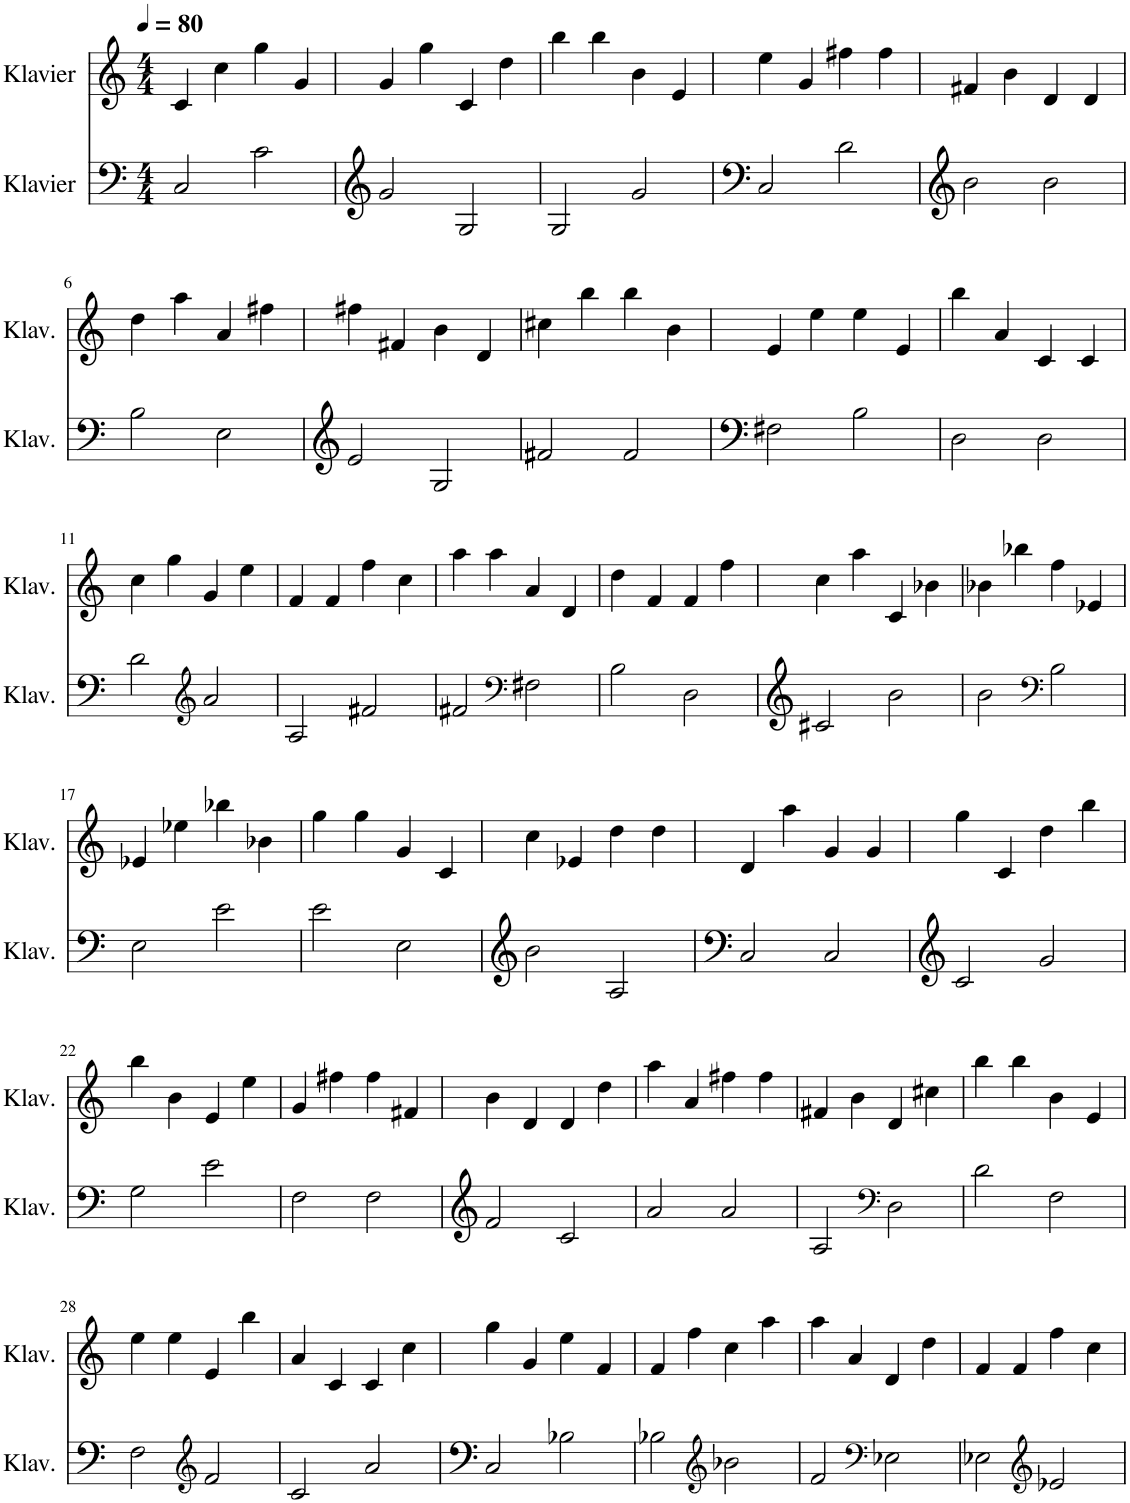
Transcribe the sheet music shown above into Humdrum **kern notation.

**kern	**kern
*part2	*part1
*staff2	*staff1
*I"Klavier	*I"Klavier
*I'Klav.	*I'Klav.
*clefF4	*clefG2
*k[]	*k[]
*M4/4	*M4/4
*MM80	*MM80
=1	=1
2C/	4c/
.	4cc\
2c\	4gg\
.	4g/
=2	=2
2g/	4g/
.	4gg\
2G/	4c/
.	4dd\
=3	=3
2G/	4bb\
.	4bb\
2g/	4b\
.	4e/
=4	=4
2C/	4ee\
.	4g/
2d\	4ff#X\
.	4ff#\
=5	=5
2b\	4f#X/
.	4b\
2b\	4d/
.	4d/
!!LO:LB:g=z
=6	=6
2B\	4dd\
.	4aa\
2E\	4a/
.	4ff#X\
=7	=7
2e/	4ff#X\
.	4f#X/
2G/	4b\
.	4d/
=8	=8
2f#X/	4cc#X\
.	4bb\
2f#/	4bb\
.	4b\
=9	=9
2F#X\	4e/
.	4ee\
2B\	4ee\
.	4e/
=10	=10
2D\	4bb\
.	4a/
2D\	4c/
.	4c/
!!LO:LB:g=z
=11	=11
2d\	4cc\
.	4gg\
*clefG2	*
2a/	4g/
.	4ee\
=12	=12
2A/	4f/
.	4f/
2f#X/	4ff\
.	4cc\
=13	=13
2f#X/	4aa\
.	4aa\
*clefF4	*
2F#X\	4a/
.	4d/
=14	=14
2B\	4dd\
.	4f/
2D\	4f/
.	4ff\
=15	=15
2c#X/	4cc\
.	4aa\
2b\	4c/
.	4b-X\
=16	=16
2b\	4b-X\
.	4bb-X\
*clefF4	*
2B\	4ff\
.	4e-X/
!!LO:LB:g=z
=17	=17
2E\	4e-X/
.	4ee-X\
2e\	4bb-X\
.	4b-X\
=18	=18
2e\	4gg\
.	4gg\
2E\	4g/
.	4c/
=19	=19
2b\	4cc\
.	4e-X/
2A/	4dd\
.	4dd\
=20	=20
2C/	4d/
.	4aa\
2C/	4g/
.	4g/
=21	=21
2c/	4gg\
.	4c/
2g/	4dd\
.	4bb\
!!LO:LB:g=z
=22	=22
2G\	4bb\
.	4b\
2e\	4e/
.	4ee\
=23	=23
2F\	4g/
.	4ff#X\
2F\	4ff#\
.	4f#X/
=24	=24
2f/	4b\
.	4d/
2c/	4d/
.	4dd\
=25	=25
2a/	4aa\
.	4a/
2a/	4ff#X\
.	4ff#\
=26	=26
2A/	4f#X/
.	4b\
*clefF4	*
2D\	4d/
.	4cc#X\
=27	=27
2d\	4bb\
.	4bb\
2F\	4b\
.	4e/
!!LO:LB:g=z
=28	=28
2F\	4ee\
.	4ee\
*clefG2	*
2f/	4e/
.	4bb\
=29	=29
2c/	4a/
.	4c/
2a/	4c/
.	4cc\
=30	=30
2C/	4gg\
.	4g/
2B-X\	4ee\
.	4f/
=31	=31
2B-X\	4f/
.	4ff\
*clefG2	*
2b-X\	4cc\
.	4aa\
=32	=32
2f/	4aa\
.	4a/
*clefF4	*
2E-X\	4d/
.	4dd\
=33	=33
2E-X\	4f/
.	4f/
*clefG2	*
2e-X/	4ff\
.	4cc\
=	=
*-	*-
